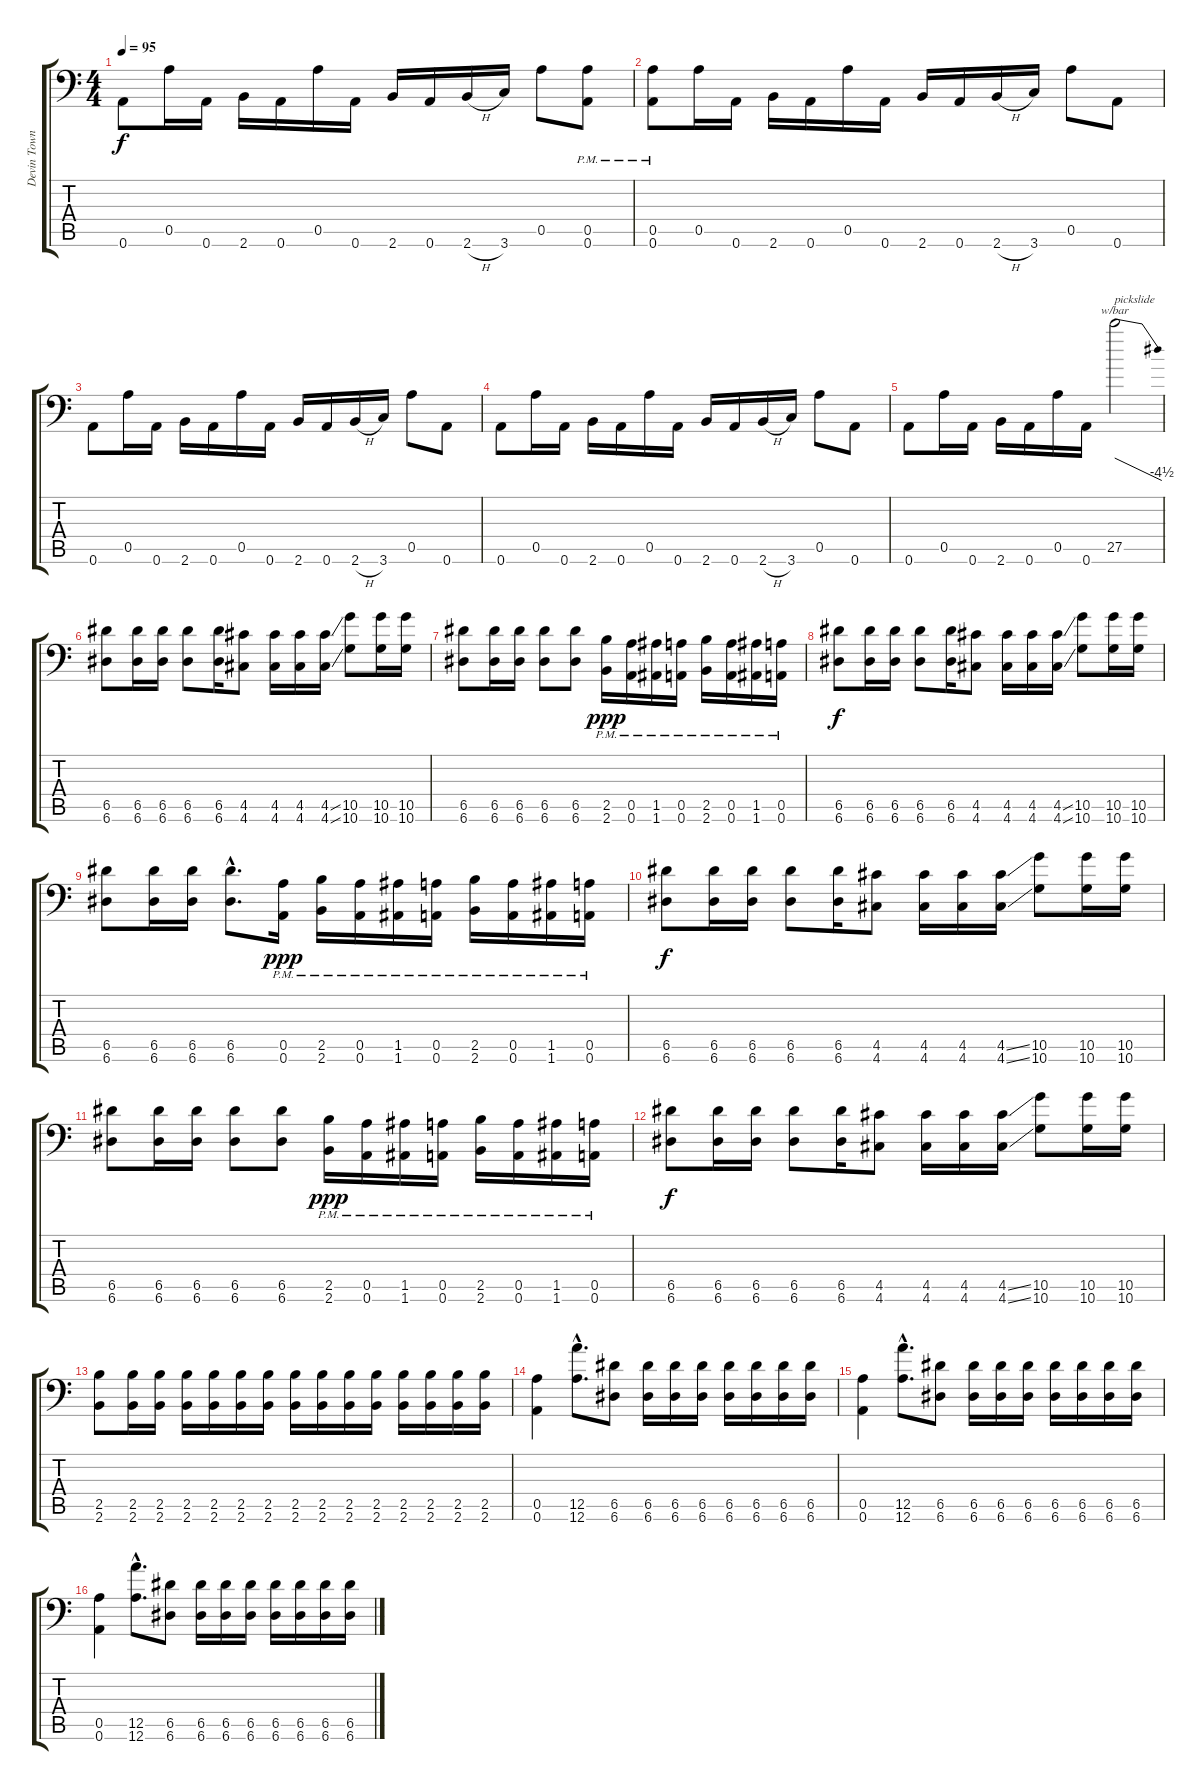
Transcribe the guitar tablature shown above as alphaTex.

\track ("Devin Townsend" "Devin Town") {instrument distortionguitar}
\staff {score tabs}
\tuning (E4 A3 E3 A2 A2 A1) {hide}
\ts (4 4)
\tempo 95
\clef f4
\ks c
0.6.8{dy f} 0.5.16 0.6.16 2.6.16 0.6.16 0.5.16 0.6.16 2.6.16 0.6.16 2.6{h}.16 3.6.16 0.5.8 (0.5{pm} 0.6{pm}).8 |
(0.5{pm} 0.6{pm}).8 0.5.16 0.6.16 2.6.16 0.6.16 0.5.16 0.6.16 2.6.16 0.6.16 2.6{h}.16 3.6.16 0.5.8 0.6.8 |
0.6.8 0.5.16 0.6.16 2.6.16 0.6.16 0.5.16 0.6.16 2.6.16 0.6.16 2.6{h}.16 3.6.16 0.5.8 0.6.8 |
0.6.8 0.5.16 0.6.16 2.6.16 0.6.16 0.5.16 0.6.16 2.6.16 0.6.16 2.6{h}.16 3.6.16 0.5.8 0.6.8 |
0.6.8 0.5.16 0.6.16 2.6.16 0.6.16 0.5.16 0.6.16 27.5.2{tbe (dive default 0 0 60 -18) txt "pickslide"} |
(6.5 6.6).8 (6.5 6.6).16 (6.5 6.6).16 (6.5 6.6).8 (6.5 6.6).16 (4.5 4.6).8 (4.5 4.6).16 (4.5 4.6).16 (4.5{ss} 4.6{ss}).16 (10.5 10.6).8 (10.5 10.6).16 (10.5 10.6).16 |
(6.5 6.6).8 (6.5 6.6).16 (6.5 6.6).16 (6.5 6.6).8 (6.5 6.6).8 (2.5{pm} 2.6{pm}).16{dy ppp} (0.5{pm} 0.6{pm}).16 (1.5{pm} 1.6{pm}).16 (0.5{pm} 0.6{pm}).16 (2.5{pm} 2.6{pm}).16 (0.5{pm} 0.6{pm}).16 (1.5{pm} 1.6{pm}).16 (0.5{pm} 0.6{pm}).16 |
(6.5 6.6).8{dy f} (6.5 6.6).16 (6.5 6.6).16 (6.5 6.6).8 (6.5 6.6).16 (4.5 4.6).8 (4.5 4.6).16 (4.5 4.6).16 (4.5{ss} 4.6{ss}).16 (10.5 10.6).8 (10.5 10.6).16 (10.5 10.6).16 |
(6.5 6.6).8 (6.5 6.6).16 (6.5 6.6).16 (6.5{hac} 6.6{hac}).8{d} (0.5{pm} 0.6{pm}).16{dy ppp} (2.5{pm} 2.6{pm}).16 (0.5{pm} 0.6{pm}).16 (1.5{pm} 1.6{pm}).16 (0.5{pm} 0.6{pm}).16 (2.5{pm} 2.6{pm}).16 (0.5{pm} 0.6{pm}).16 (1.5{pm} 1.6{pm}).16 (0.5{pm} 0.6{pm}).16 |
(6.5 6.6).8{dy f} (6.5 6.6).16 (6.5 6.6).16 (6.5 6.6).8 (6.5 6.6).16 (4.5 4.6).8 (4.5 4.6).16 (4.5 4.6).16 (4.5{ss} 4.6{ss}).16 (10.5 10.6).8 (10.5 10.6).16 (10.5 10.6).16 |
(6.5 6.6).8 (6.5 6.6).16 (6.5 6.6).16 (6.5 6.6).8 (6.5 6.6).8 (2.5{pm} 2.6{pm}).16{dy ppp} (0.5{pm} 0.6{pm}).16 (1.5{pm} 1.6{pm}).16 (0.5{pm} 0.6{pm}).16 (2.5{pm} 2.6{pm}).16 (0.5{pm} 0.6{pm}).16 (1.5{pm} 1.6{pm}).16 (0.5{pm} 0.6{pm}).16 |
(6.5 6.6).8{dy f} (6.5 6.6).16 (6.5 6.6).16 (6.5 6.6).8 (6.5 6.6).16 (4.5 4.6).8 (4.5 4.6).16 (4.5 4.6).16 (4.5{ss} 4.6{ss}).16 (10.5 10.6).8 (10.5 10.6).16 (10.5 10.6).16 |
(2.5 2.6).8 (2.5 2.6).16 (2.5 2.6).16 (2.5 2.6).16 (2.5 2.6).16 (2.5 2.6).16 (2.5 2.6).16 (2.5 2.6).16 (2.5 2.6).16 (2.5 2.6).16 (2.5 2.6).16 (2.5 2.6).16 (2.5 2.6).16 (2.5 2.6).16 (2.5 2.6).16 |
(0.5 0.6).4 (12.5{hac} 12.6{hac}).8{d} (6.5 6.6).8 (6.5 6.6).16 (6.5 6.6).16 (6.5 6.6).16 (6.5 6.6).16 (6.5 6.6).16 (6.5 6.6).16 (6.5 6.6).16 |
(0.5 0.6).4 (12.5{hac} 12.6{hac}).8{d} (6.5 6.6).8 (6.5 6.6).16 (6.5 6.6).16 (6.5 6.6).16 (6.5 6.6).16 (6.5 6.6).16 (6.5 6.6).16 (6.5 6.6).16 |
(0.5 0.6).4 (12.5{hac} 12.6{hac}).8{d} (6.5 6.6).8 (6.5 6.6).16 (6.5 6.6).16 (6.5 6.6).16 (6.5 6.6).16 (6.5 6.6).16 (6.5 6.6).16 (6.5 6.6).16
